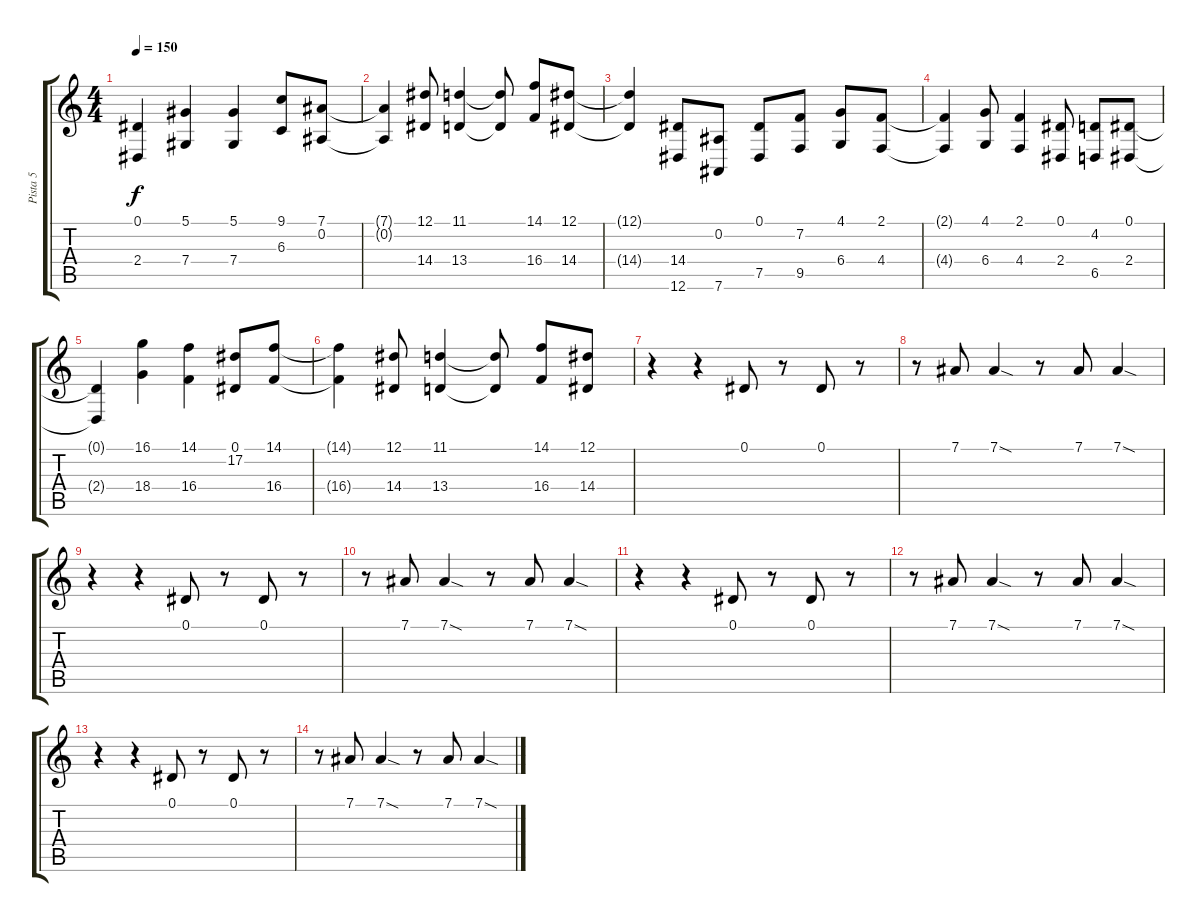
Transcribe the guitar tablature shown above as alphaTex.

\track ("Pista 5" "Pista 5") {instrument lead1square}
\staff {score tabs}
\tuning (Eb4 Bb3 Gb3 Db3 Ab2 Eb2) {hide}
\ts (4 4)
\tempo 150
\clef g2
\ks c
(0.1{t} 2.4{t}).4{dy f} (5.1 7.4).4 (5.1 7.4).4 (9.1 6.3).8 (7.1 0.2).8 |
(7.1{t} 0.2{t}).4 (12.1 14.4).8 (11.1 13.4).4 (11.1{t} 13.4{t}).8 (14.1 16.4).8 (12.1 14.4).8 |
(12.1{t} 14.4{t}).4 (14.4 12.6).8 (0.2 7.6).8 (0.1 7.5).8 (7.2 9.5).8 (4.1 6.4).8 (2.1 4.4).8 |
(2.1{t} 4.4{t}).4 (4.1 6.4).8 (2.1 4.4).4 (0.1 2.4).8 (4.2 6.5).8 (0.1 2.4).8 |
(0.1{t} 2.4{t}).4 (16.1 18.4).4 (14.1 16.4).4 (0.1 17.2).8 (14.1 16.4).8 |
(14.1{t} 16.4{t}).4 (12.1 14.4).8 (11.1 13.4).4 (11.1{t} 13.4{t}).8 (14.1 16.4).8 (12.1 14.4).8 |
r.4 r.4 0.1.8 r.8 0.1.8 r.8 |
r.8 7.1.8 7.1{sod}.4 r.8 7.1.8 7.1{sod}.4 |
r.4 r.4 0.1.8 r.8 0.1.8 r.8 |
r.8 7.1.8 7.1{sod}.4 r.8 7.1.8 7.1{sod}.4 |
r.4 r.4 0.1.8 r.8 0.1.8 r.8 |
r.8 7.1.8 7.1{sod}.4 r.8 7.1.8 7.1{sod}.4 |
r.4 r.4 0.1.8 r.8 0.1.8 r.8 |
r.8 7.1.8 7.1{sod}.4 r.8 7.1.8 7.1{sod}.4
